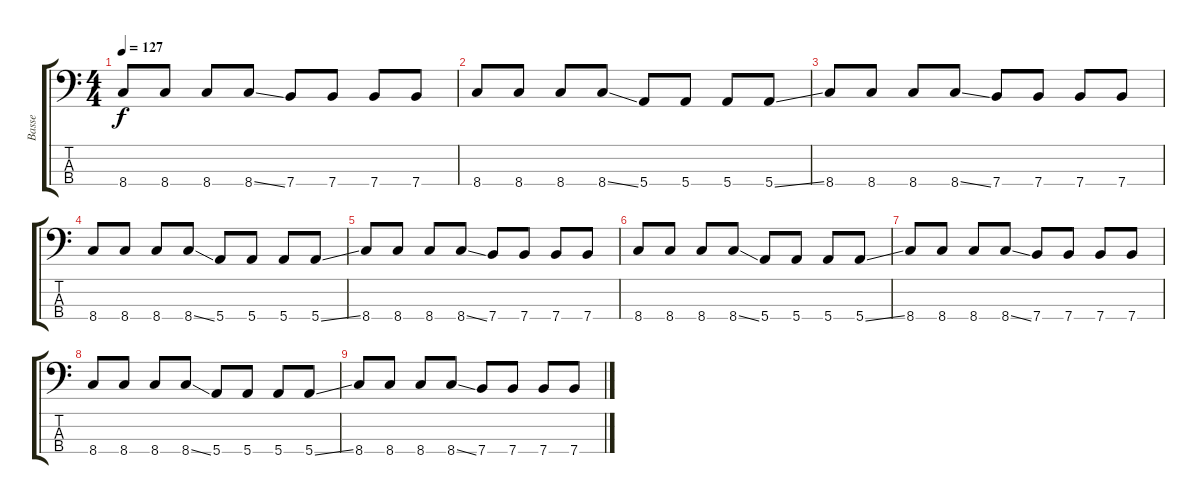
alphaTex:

\track ("Basse" "Basse") {instrument electricbassfinger}
\staff {score tabs}
\tuning (G2 D2 A1 E1) {hide}
\ts (4 4)
\tempo 127
\clef f4
\ks c
8.4.8{dy f} 8.4.8 8.4.8 8.4{ss}.8 7.4.8 7.4.8 7.4.8 7.4.8 |
8.4.8 8.4.8 8.4.8 8.4{ss}.8 5.4.8 5.4.8 5.4.8 5.4{ss}.8 |
8.4.8 8.4.8 8.4.8 8.4{ss}.8 7.4.8 7.4.8 7.4.8 7.4.8 |
8.4.8 8.4.8 8.4.8 8.4{ss}.8 5.4.8 5.4.8 5.4.8 5.4{ss}.8 |
8.4.8 8.4.8 8.4.8 8.4{ss}.8 7.4.8 7.4.8 7.4.8 7.4.8 |
8.4.8 8.4.8 8.4.8 8.4{ss}.8 5.4.8 5.4.8 5.4.8 5.4{ss}.8 |
8.4.8 8.4.8 8.4.8 8.4{ss}.8 7.4.8 7.4.8 7.4.8 7.4.8 |
8.4.8 8.4.8 8.4.8 8.4{ss}.8 5.4.8 5.4.8 5.4.8 5.4{ss}.8 |
8.4.8 8.4.8 8.4.8 8.4{ss}.8 7.4.8 7.4.8 7.4.8 7.4.8
